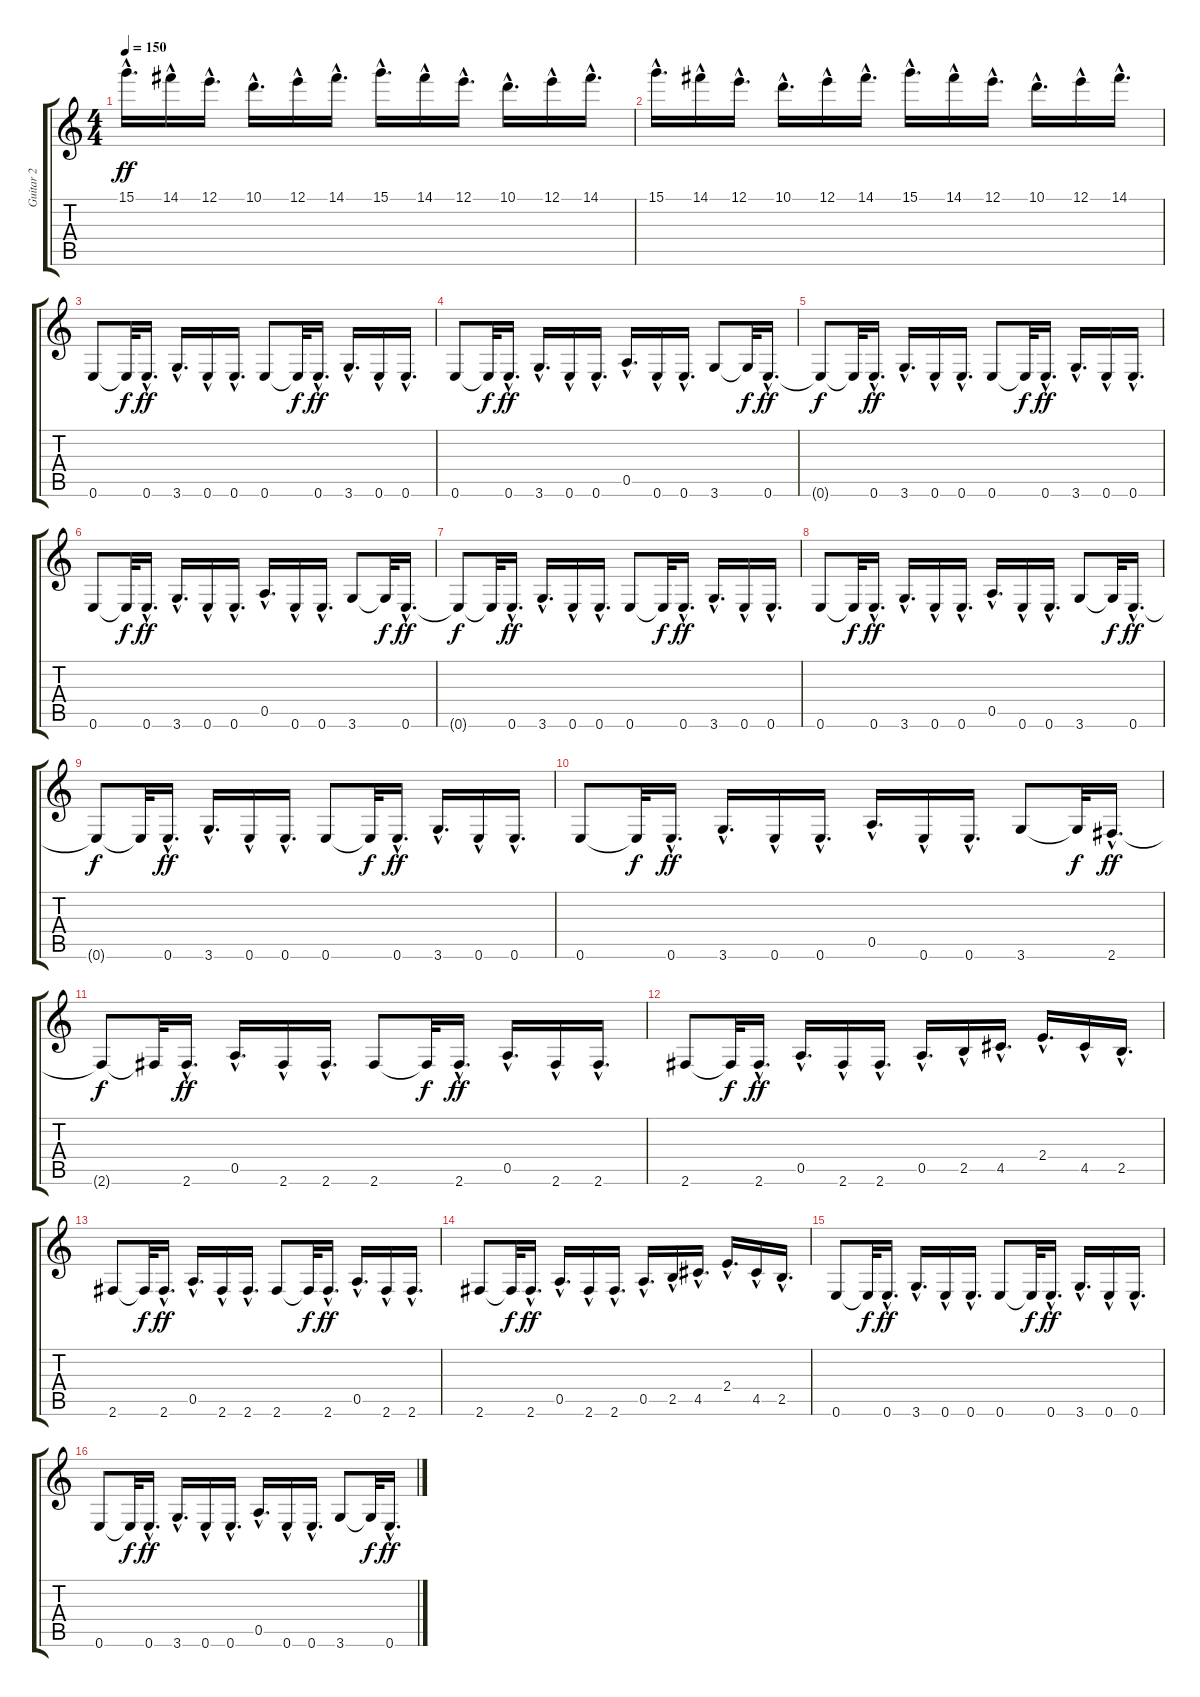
\track ("Guitar 2" "Guitar 2") {instrument overdrivenguitar}
\staff {score tabs}
\tuning (E4 B3 G3 D3 A2 E2) {hide}
\ts (4 4)
\tempo 150
\clef g2
\ks c
15.1{hac}.16{d dy ff} 14.1{hac}.16 12.1{hac}.16{d} 10.1{hac}.16{d} 12.1{hac}.16 14.1{hac}.16{d} 15.1{hac}.16{d} 14.1{hac}.16 12.1{hac}.16{d} 10.1{hac}.16{d} 12.1{hac}.16 14.1{hac}.16{d} |
15.1{hac}.16{d} 14.1{hac}.16 12.1{hac}.16{d} 10.1{hac}.16{d} 12.1{hac}.16 14.1{hac}.16{d} 15.1{hac}.16{d} 14.1{hac}.16 12.1{hac}.16{d} 10.1{hac}.16{d} 12.1{hac}.16 14.1{hac}.16{d} |
0.6.8{instrument overdrivenguitar} 0.6{t}.32{dy f} 0.6{hac}.16{d dy ff} 3.6{hac}.16{d} 0.6{hac}.16 0.6{hac}.16{d} 0.6.8 0.6{t}.32{dy f} 0.6{hac}.16{d dy ff} 3.6{hac}.16{d} 0.6{hac}.16 0.6{hac}.16{d} |
0.6.8 0.6{t}.32{dy f} 0.6{hac}.16{d dy ff} 3.6{hac}.16{d} 0.6{hac}.16 0.6{hac}.16{d} 0.5{hac}.16{d} 0.6{hac}.16 0.6{hac}.16{d} 3.6.8 3.6{t}.32{dy f} 0.6{hac}.16{d dy ff} |
0.6{t}.8{dy f} 0.6{t}.32 0.6{hac}.16{d dy ff} 3.6{hac}.16{d} 0.6{hac}.16 0.6{hac}.16{d} 0.6.8 0.6{t}.32{dy f} 0.6{hac}.16{d dy ff} 3.6{hac}.16{d} 0.6{hac}.16 0.6{hac}.16{d} |
0.6.8 0.6{t}.32{dy f} 0.6{hac}.16{d dy ff} 3.6{hac}.16{d} 0.6{hac}.16 0.6{hac}.16{d} 0.5{hac}.16{d} 0.6{hac}.16 0.6{hac}.16{d} 3.6.8 3.6{t}.32{dy f} 0.6{hac}.16{d dy ff} |
0.6{t}.8{dy f} 0.6{t}.32 0.6{hac}.16{d dy ff} 3.6{hac}.16{d} 0.6{hac}.16 0.6{hac}.16{d} 0.6.8 0.6{t}.32{dy f} 0.6{hac}.16{d dy ff} 3.6{hac}.16{d} 0.6{hac}.16 0.6{hac}.16{d} |
0.6.8 0.6{t}.32{dy f} 0.6{hac}.16{d dy ff} 3.6{hac}.16{d} 0.6{hac}.16 0.6{hac}.16{d} 0.5{hac}.16{d} 0.6{hac}.16 0.6{hac}.16{d} 3.6.8 3.6{t}.32{dy f} 0.6{hac}.16{d dy ff} |
0.6{t}.8{dy f} 0.6{t}.32 0.6{hac}.16{d dy ff} 3.6{hac}.16{d} 0.6{hac}.16 0.6{hac}.16{d} 0.6.8 0.6{t}.32{dy f} 0.6{hac}.16{d dy ff} 3.6{hac}.16{d} 0.6{hac}.16 0.6{hac}.16{d} |
0.6.8 0.6{t}.32{dy f} 0.6{hac}.16{d dy ff} 3.6{hac}.16{d} 0.6{hac}.16 0.6{hac}.16{d} 0.5{hac}.16{d} 0.6{hac}.16 0.6{hac}.16{d} 3.6.8 3.6{t}.32{dy f} 2.6{hac}.16{d dy ff} |
2.6{t}.8{dy f} 2.6{t}.32 2.6{hac}.16{d dy ff} 0.5{hac}.16{d} 2.6{hac}.16 2.6{hac}.16{d} 2.6.8 2.6{t}.32{dy f} 2.6{hac}.16{d dy ff} 0.5{hac}.16{d} 2.6{hac}.16 2.6{hac}.16{d} |
2.6.8 2.6{t}.32{dy f} 2.6{hac}.16{d dy ff} 0.5{hac}.16{d} 2.6{hac}.16 2.6{hac}.16{d} 0.5{hac}.16{d} 2.5{hac}.16 4.5{hac}.16{d} 2.4{hac}.16{d} 4.5{hac}.16 2.5{hac}.16{d} |
2.6.8 2.6{t}.32{dy f} 2.6{hac}.16{d dy ff} 0.5{hac}.16{d} 2.6{hac}.16 2.6{hac}.16{d} 2.6.8 2.6{t}.32{dy f} 2.6{hac}.16{d dy ff} 0.5{hac}.16{d} 2.6{hac}.16 2.6{hac}.16{d} |
2.6.8 2.6{t}.32{dy f} 2.6{hac}.16{d dy ff} 0.5{hac}.16{d} 2.6{hac}.16 2.6{hac}.16{d} 0.5{hac}.16{d} 2.5{hac}.16 4.5{hac}.16{d} 2.4{hac}.16{d} 4.5{hac}.16 2.5{hac}.16{d} |
0.6.8 0.6{t}.32{dy f} 0.6{hac}.16{d dy ff} 3.6{hac}.16{d} 0.6{hac}.16 0.6{hac}.16{d} 0.6.8 0.6{t}.32{dy f} 0.6{hac}.16{d dy ff} 3.6{hac}.16{d} 0.6{hac}.16 0.6{hac}.16{d} |
0.6.8 0.6{t}.32{dy f} 0.6{hac}.16{d dy ff} 3.6{hac}.16{d} 0.6{hac}.16 0.6{hac}.16{d} 0.5{hac}.16{d} 0.6{hac}.16 0.6{hac}.16{d} 3.6.8 3.6{t}.32{dy f} 0.6{hac}.16{d dy ff}
